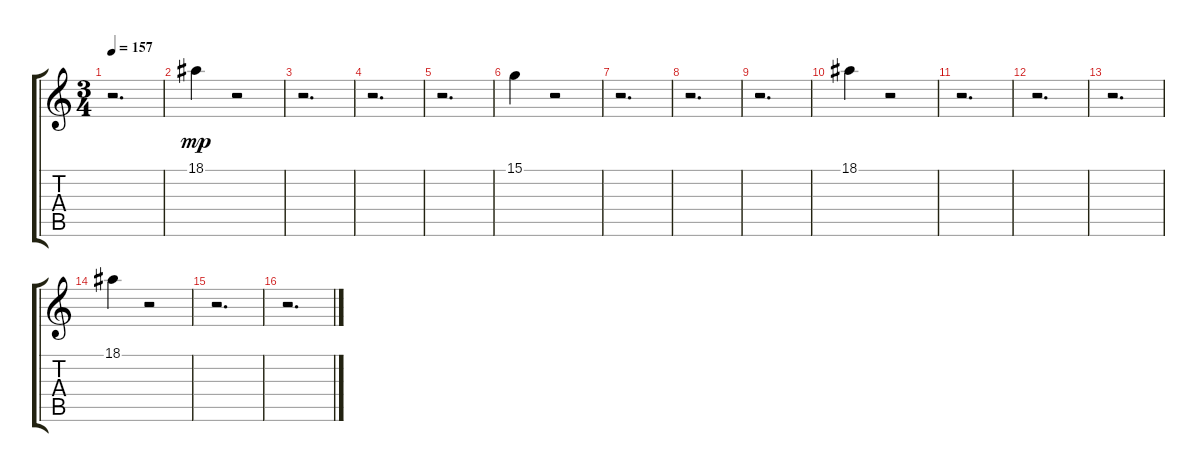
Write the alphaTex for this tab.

\track "" {instrument glockenspiel}
\staff {score tabs}
\tuning (E4 B3 G3 D3 A2 E2) {hide}
\ts (3 4)
\tempo 157
\clef g2
\ks c
r.2{d dy mp} |
18.1.4 r.2 |
r.2{d} |
r.2{d} |
r.2{d} |
15.1.4 r.2 |
r.2{d} |
r.2{d} |
r.2{d} |
18.1.4 r.2 |
r.2{d} |
r.2{d} |
r.2{d} |
18.1.4 r.2 |
r.2{d} |
r.2{d}
